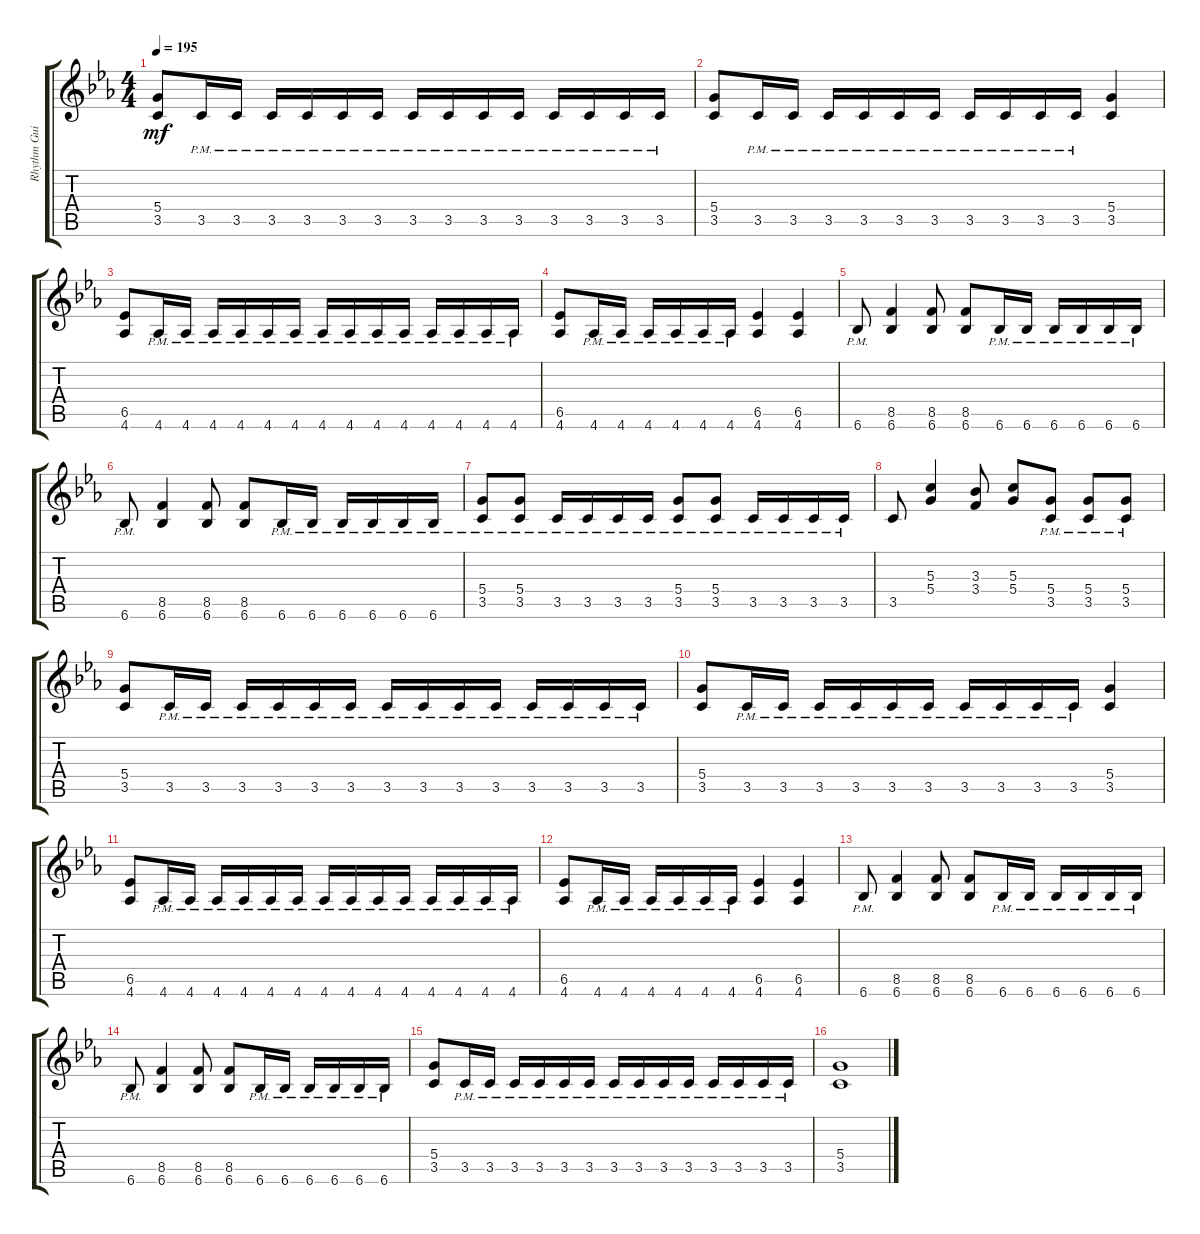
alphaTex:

\track ("Rhythm Guitar" "Rhythm Gui") {instrument distortionguitar}
\staff {score tabs}
\tuning (E4 B3 G3 D3 A2 E2) {hide}
\ts (4 4)
\tempo 195
\clef g2
\ks cminor
(5.4 3.5).8{dy mf instrument distortionguitar} 3.5{pm}.16 3.5{pm}.16 3.5{pm}.16 3.5{pm}.16 3.5{pm}.16 3.5{pm}.16 3.5{pm}.16 3.5{pm}.16 3.5{pm}.16 3.5{pm}.16 3.5{pm}.16 3.5{pm}.16 3.5{pm}.16 3.5{pm}.16 |
(5.4 3.5).8 3.5{pm}.16 3.5{pm}.16 3.5{pm}.16 3.5{pm}.16 3.5{pm}.16 3.5{pm}.16 3.5{pm}.16 3.5{pm}.16 3.5{pm}.16 3.5{pm}.16 (5.4 3.5).4 |
(6.5 4.6).8 4.6{pm}.16 4.6{pm}.16 4.6{pm}.16 4.6{pm}.16 4.6{pm}.16 4.6{pm}.16 4.6{pm}.16 4.6{pm}.16 4.6{pm}.16 4.6{pm}.16 4.6{pm}.16 4.6{pm}.16 4.6{pm}.16 4.6{pm}.16 |
(6.5 4.6).8 4.6{pm}.16 4.6{pm}.16 4.6{pm}.16 4.6{pm}.16 4.6{pm}.16 4.6{pm}.16 (6.5 4.6).4 (6.5 4.6).4 |
6.6{pm}.8 (8.5 6.6).4 (8.5 6.6).8 (8.5 6.6).8 6.6{pm}.16 6.6{pm}.16 6.6{pm}.16 6.6{pm}.16 6.6{pm}.16 6.6{pm}.16 |
6.6{pm}.8 (8.5 6.6).4 (8.5 6.6).8 (8.5 6.6).8 6.6{pm}.16 6.6{pm}.16 6.6{pm}.16 6.6{pm}.16 6.6{pm}.16 6.6{pm}.16 |
(5.4{pm} 3.5{pm}).8 (5.4{pm} 3.5{pm}).8 3.5{pm}.16 3.5{pm}.16 3.5{pm}.16 3.5{pm}.16 (5.4{pm} 3.5{pm}).8 (5.4{pm} 3.5{pm}).8 3.5{pm}.16 3.5{pm}.16 3.5{pm}.16 3.5{pm}.16 |
3.5.8 (5.3 5.4).4 (3.3 3.4).8 (5.3 5.4).8 (5.4{pm} 3.5{pm}).8 (5.4{pm} 3.5{pm}).8 (5.4{pm} 3.5{pm}).8 |
(5.4 3.5).8 3.5{pm}.16 3.5{pm}.16 3.5{pm}.16 3.5{pm}.16 3.5{pm}.16 3.5{pm}.16 3.5{pm}.16 3.5{pm}.16 3.5{pm}.16 3.5{pm}.16 3.5{pm}.16 3.5{pm}.16 3.5{pm}.16 3.5{pm}.16 |
(5.4 3.5).8 3.5{pm}.16 3.5{pm}.16 3.5{pm}.16 3.5{pm}.16 3.5{pm}.16 3.5{pm}.16 3.5{pm}.16 3.5{pm}.16 3.5{pm}.16 3.5{pm}.16 (5.4 3.5).4 |
(6.5 4.6).8 4.6{pm}.16 4.6{pm}.16 4.6{pm}.16 4.6{pm}.16 4.6{pm}.16 4.6{pm}.16 4.6{pm}.16 4.6{pm}.16 4.6{pm}.16 4.6{pm}.16 4.6{pm}.16 4.6{pm}.16 4.6{pm}.16 4.6{pm}.16 |
(6.5 4.6).8 4.6{pm}.16 4.6{pm}.16 4.6{pm}.16 4.6{pm}.16 4.6{pm}.16 4.6{pm}.16 (6.5 4.6).4 (6.5 4.6).4 |
6.6{pm}.8 (8.5 6.6).4 (8.5 6.6).8 (8.5 6.6).8 6.6{pm}.16 6.6{pm}.16 6.6{pm}.16 6.6{pm}.16 6.6{pm}.16 6.6{pm}.16 |
6.6{pm}.8 (8.5 6.6).4 (8.5 6.6).8 (8.5 6.6).8 6.6{pm}.16 6.6{pm}.16 6.6{pm}.16 6.6{pm}.16 6.6{pm}.16 6.6{pm}.16 |
(5.4 3.5).8 3.5{pm}.16 3.5{pm}.16 3.5{pm}.16 3.5{pm}.16 3.5{pm}.16 3.5{pm}.16 3.5{pm}.16 3.5{pm}.16 3.5{pm}.16 3.5{pm}.16 3.5{pm}.16 3.5{pm}.16 3.5{pm}.16 3.5{pm}.16 |
(5.4 3.5).1
